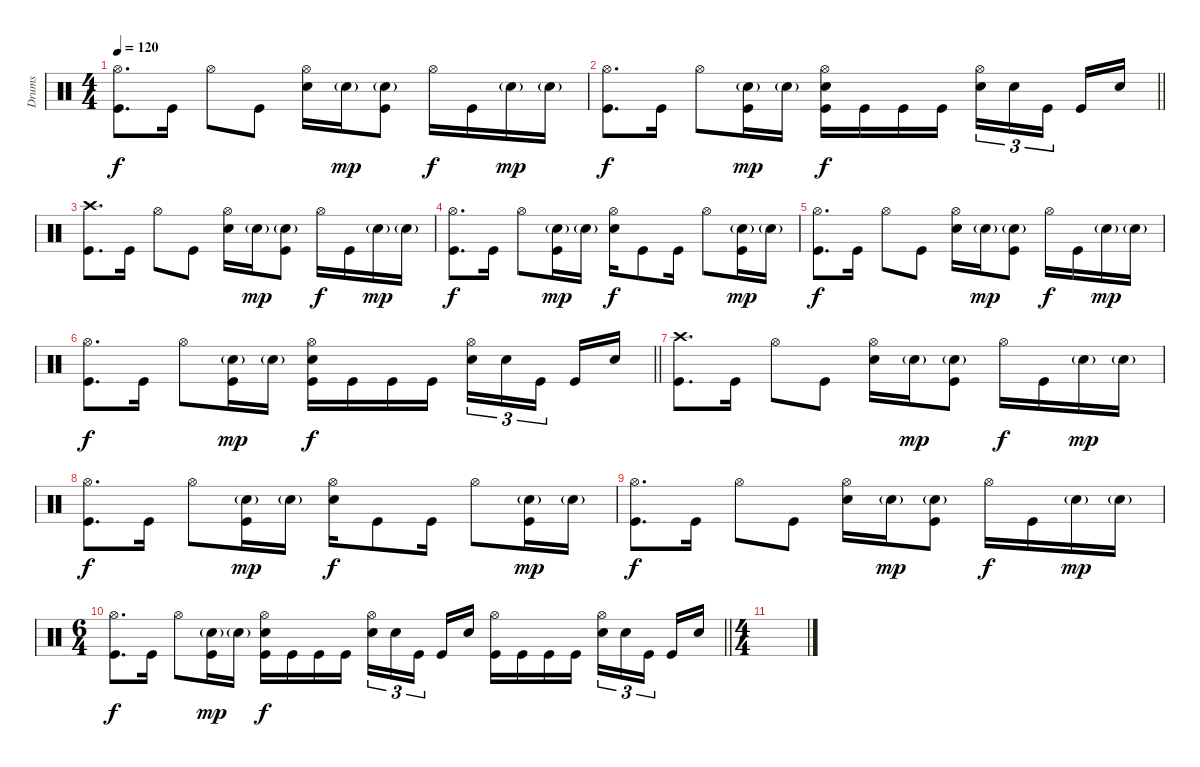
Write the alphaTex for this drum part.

\track ("Drums" "Drums") {instrument percussion}
\staff
\articulation defaults
\ts (4 4)
\tempo 120
\clef neutral
\ks c
("Hi-Hat (open)" "Kick (hit)").8{d dy f} "Kick (hit)".16 "Hi-Hat (open)".8 "Kick (hit)".8 ("Hi-Hat (open)" "Electric Snare (hit)").16 "Electric Snare (hit)"{g}.16{dy mp} ("Electric Snare (hit)"{g} "Kick (hit)").8 "Hi-Hat (open)".16{dy f} "Kick (hit)".16 "Electric Snare (hit)"{g}.16{dy mp} "Electric Snare (hit)"{g}.16 |
\barLineRight lightlight
("Hi-Hat (open)" "Kick (hit)").8{d dy f} "Kick (hit)".16 "Hi-Hat (open)".8 ("Electric Snare (hit)"{g} "Kick (hit)").16{dy mp} "Electric Snare (hit)"{g}.16 ("Hi-Hat (open)" "Electric Snare (hit)" "Kick (hit)").16{dy f} "Kick (hit)".16 "Kick (hit)".16 "Kick (hit)".16 ("Hi-Hat (open)" "Electric Snare (hit)").16{tu (3 2)} "Electric Snare (hit)".16{tu (3 2)} "Kick (hit)".16{tu (3 2) beam splitsecondary} "Kick (hit)".16 "Electric Snare (hit)".16 |
("Crash high (hit)" "Kick (hit)").8{d} "Kick (hit)".16 "Hi-Hat (open)".8 "Kick (hit)".8 ("Hi-Hat (open)" "Electric Snare (hit)").16 "Electric Snare (hit)"{g}.16{dy mp} ("Electric Snare (hit)"{g} "Kick (hit)").8 "Hi-Hat (open)".16{dy f} "Kick (hit)".16 "Electric Snare (hit)"{g}.16{dy mp} "Electric Snare (hit)"{g}.16 |
("Hi-Hat (open)" "Kick (hit)").8{d dy f} "Kick (hit)".16 "Hi-Hat (open)".8 ("Electric Snare (hit)"{g} "Kick (hit)").16{dy mp} "Electric Snare (hit)"{g}.16 ("Hi-Hat (open)" "Electric Snare (hit)").16{dy f} "Kick (hit)".8 "Kick (hit)".16 "Hi-Hat (open)".8 ("Electric Snare (hit)"{g} "Kick (hit)").16{dy mp} "Electric Snare (hit)"{g}.16 |
("Hi-Hat (open)" "Kick (hit)").8{d dy f} "Kick (hit)".16 "Hi-Hat (open)".8 "Kick (hit)".8 ("Hi-Hat (open)" "Electric Snare (hit)").16 "Electric Snare (hit)"{g}.16{dy mp} ("Electric Snare (hit)"{g} "Kick (hit)").8 "Hi-Hat (open)".16{dy f} "Kick (hit)".16 "Electric Snare (hit)"{g}.16{dy mp} "Electric Snare (hit)"{g}.16 |
\barLineRight lightlight
("Hi-Hat (open)" "Kick (hit)").8{d dy f} "Kick (hit)".16 "Hi-Hat (open)".8 ("Electric Snare (hit)"{g} "Kick (hit)").16{dy mp} "Electric Snare (hit)"{g}.16 ("Hi-Hat (open)" "Electric Snare (hit)" "Kick (hit)").16{dy f} "Kick (hit)".16 "Kick (hit)".16 "Kick (hit)".16 ("Hi-Hat (open)" "Electric Snare (hit)").16{tu (3 2)} "Electric Snare (hit)".16{tu (3 2)} "Kick (hit)".16{tu (3 2) beam splitsecondary} "Kick (hit)".16 "Electric Snare (hit)".16 |
("Crash high (hit)" "Kick (hit)").8{d} "Kick (hit)".16 "Hi-Hat (open)".8 "Kick (hit)".8 ("Hi-Hat (open)" "Electric Snare (hit)").16 "Electric Snare (hit)"{g}.16{dy mp} ("Electric Snare (hit)"{g} "Kick (hit)").8 "Hi-Hat (open)".16{dy f} "Kick (hit)".16 "Electric Snare (hit)"{g}.16{dy mp} "Electric Snare (hit)"{g}.16 |
("Hi-Hat (open)" "Kick (hit)").8{d dy f} "Kick (hit)".16 "Hi-Hat (open)".8 ("Electric Snare (hit)"{g} "Kick (hit)").16{dy mp} "Electric Snare (hit)"{g}.16 ("Hi-Hat (open)" "Electric Snare (hit)").16{dy f} "Kick (hit)".8 "Kick (hit)".16 "Hi-Hat (open)".8 ("Electric Snare (hit)"{g} "Kick (hit)").16{dy mp} "Electric Snare (hit)"{g}.16 |
("Hi-Hat (open)" "Kick (hit)").8{d dy f} "Kick (hit)".16 "Hi-Hat (open)".8 "Kick (hit)".8 ("Hi-Hat (open)" "Electric Snare (hit)").16 "Electric Snare (hit)"{g}.16{dy mp} ("Electric Snare (hit)"{g} "Kick (hit)").8 "Hi-Hat (open)".16{dy f} "Kick (hit)".16 "Electric Snare (hit)"{g}.16{dy mp} "Electric Snare (hit)"{g}.16 |
\ts (6 4)
\barLineRight lightlight
("Hi-Hat (open)" "Kick (hit)").8{d dy f} "Kick (hit)".16 "Hi-Hat (open)".8 ("Electric Snare (hit)"{g} "Kick (hit)").16{dy mp} "Electric Snare (hit)"{g}.16 ("Hi-Hat (open)" "Electric Snare (hit)" "Kick (hit)").16{dy f} "Kick (hit)".16 "Kick (hit)".16 "Kick (hit)".16 ("Hi-Hat (open)" "Electric Snare (hit)").16{tu (3 2)} "Electric Snare (hit)".16{tu (3 2)} "Kick (hit)".16{tu (3 2) beam splitsecondary} "Kick (hit)".16 "Electric Snare (hit)".16 ("Hi-Hat (open)" "Kick (hit)").16 "Kick (hit)".16 "Kick (hit)".16 "Kick (hit)".16{beam splitsecondary} ("Hi-Hat (open)" "Electric Snare (hit)").16{tu (3 2)} "Electric Snare (hit)".16{tu (3 2)} "Kick (hit)".16{tu (3 2) beam splitsecondary} "Kick (hit)".16 "Electric Snare (hit)".16 |
\ts (4 4)
\section ("" "")
